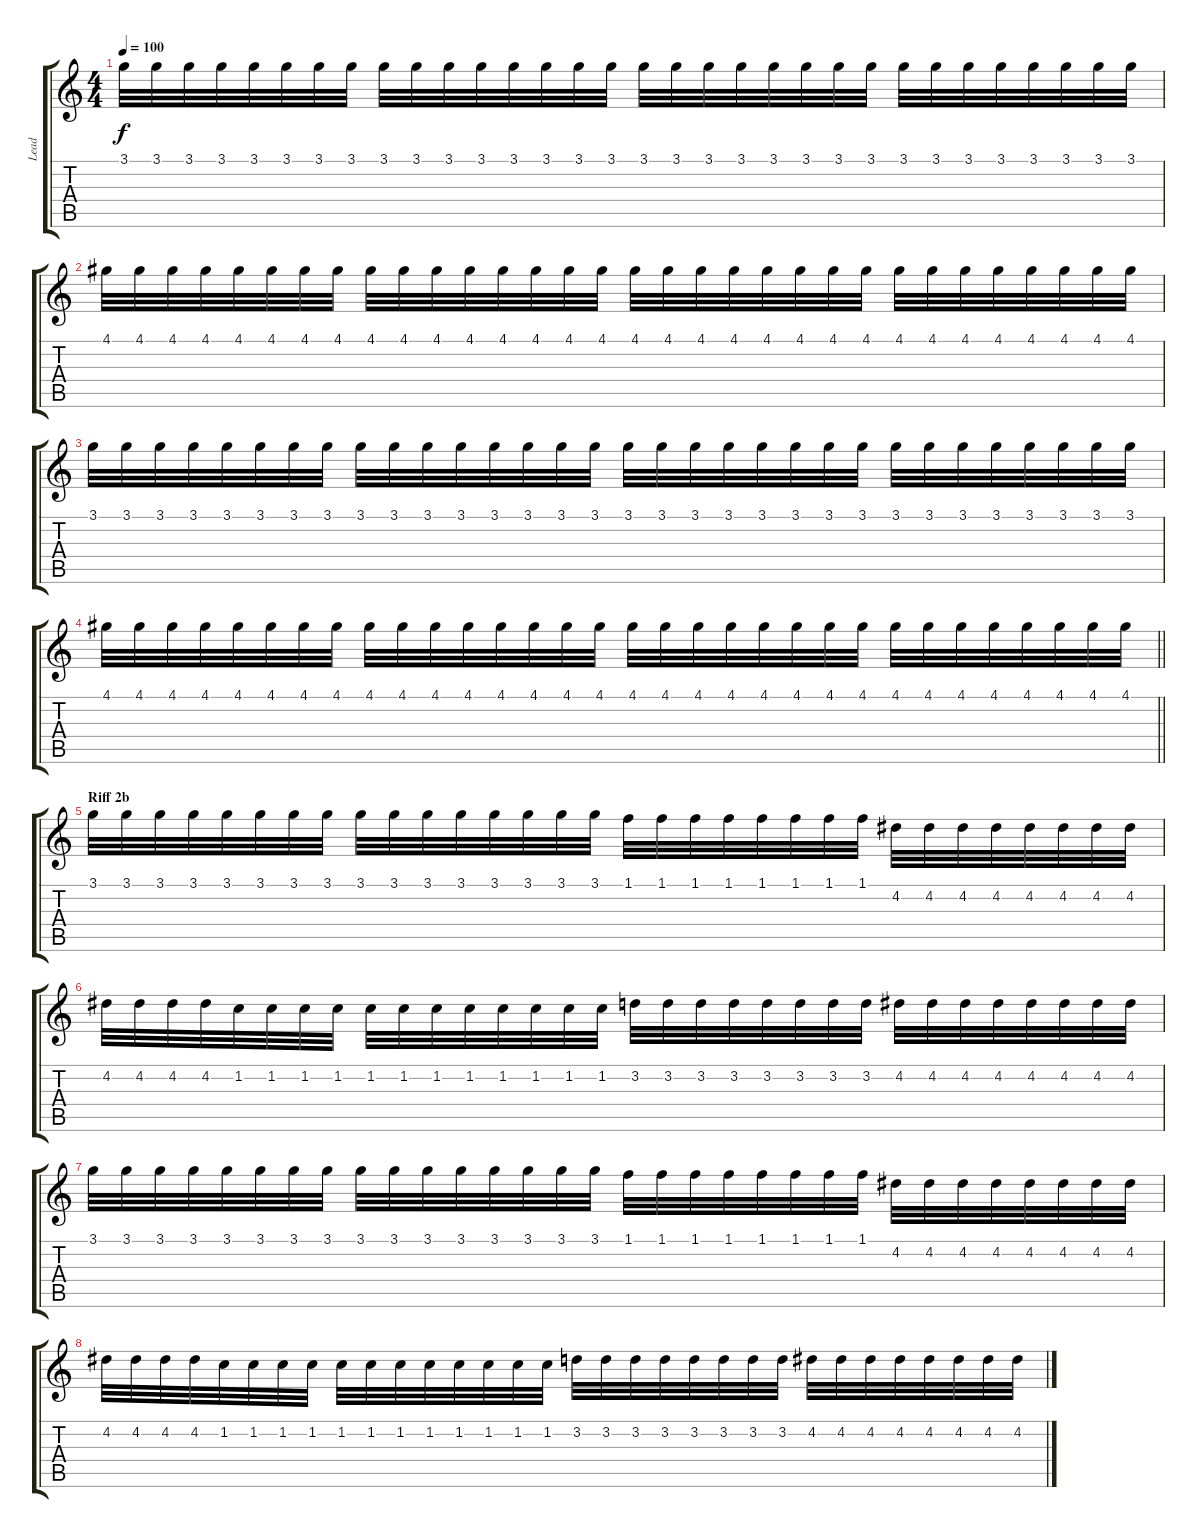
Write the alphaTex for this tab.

\track ("Lead" "Lead") {instrument distortionguitar}
\staff {score tabs}
\tuning (E4 B3 G3 D3 A2 E2) {hide}
\ts (4 4)
\tempo 100
\clef g2
\ks c
3.1.32{dy f} 3.1.32 3.1.32 3.1.32 3.1.32 3.1.32 3.1.32 3.1.32 3.1.32 3.1.32 3.1.32 3.1.32 3.1.32 3.1.32 3.1.32 3.1.32 3.1.32 3.1.32 3.1.32 3.1.32 3.1.32 3.1.32 3.1.32 3.1.32 3.1.32 3.1.32 3.1.32 3.1.32 3.1.32 3.1.32 3.1.32 3.1.32 |
4.1.32 4.1.32 4.1.32 4.1.32 4.1.32 4.1.32 4.1.32 4.1.32 4.1.32 4.1.32 4.1.32 4.1.32 4.1.32 4.1.32 4.1.32 4.1.32 4.1.32 4.1.32 4.1.32 4.1.32 4.1.32 4.1.32 4.1.32 4.1.32 4.1.32 4.1.32 4.1.32 4.1.32 4.1.32 4.1.32 4.1.32 4.1.32 |
3.1.32 3.1.32 3.1.32 3.1.32 3.1.32 3.1.32 3.1.32 3.1.32 3.1.32 3.1.32 3.1.32 3.1.32 3.1.32 3.1.32 3.1.32 3.1.32 3.1.32 3.1.32 3.1.32 3.1.32 3.1.32 3.1.32 3.1.32 3.1.32 3.1.32 3.1.32 3.1.32 3.1.32 3.1.32 3.1.32 3.1.32 3.1.32 |
\barLineRight lightlight
4.1.32 4.1.32 4.1.32 4.1.32 4.1.32 4.1.32 4.1.32 4.1.32 4.1.32 4.1.32 4.1.32 4.1.32 4.1.32 4.1.32 4.1.32 4.1.32 4.1.32 4.1.32 4.1.32 4.1.32 4.1.32 4.1.32 4.1.32 4.1.32 4.1.32 4.1.32 4.1.32 4.1.32 4.1.32 4.1.32 4.1.32 4.1.32 |
\section ("" "Riff 2b")
3.1.32 3.1.32 3.1.32 3.1.32 3.1.32 3.1.32 3.1.32 3.1.32 3.1.32 3.1.32 3.1.32 3.1.32 3.1.32 3.1.32 3.1.32 3.1.32 1.1.32 1.1.32 1.1.32 1.1.32 1.1.32 1.1.32 1.1.32 1.1.32 4.2.32 4.2.32 4.2.32 4.2.32 4.2.32 4.2.32 4.2.32 4.2.32 |
4.2.32 4.2.32 4.2.32 4.2.32 1.2.32 1.2.32 1.2.32 1.2.32 1.2.32 1.2.32 1.2.32 1.2.32 1.2.32 1.2.32 1.2.32 1.2.32 3.2.32 3.2.32 3.2.32 3.2.32 3.2.32 3.2.32 3.2.32 3.2.32 4.2.32 4.2.32 4.2.32 4.2.32 4.2.32 4.2.32 4.2.32 4.2.32 |
3.1.32 3.1.32 3.1.32 3.1.32 3.1.32 3.1.32 3.1.32 3.1.32 3.1.32 3.1.32 3.1.32 3.1.32 3.1.32 3.1.32 3.1.32 3.1.32 1.1.32 1.1.32 1.1.32 1.1.32 1.1.32 1.1.32 1.1.32 1.1.32 4.2.32 4.2.32 4.2.32 4.2.32 4.2.32 4.2.32 4.2.32 4.2.32 |
4.2.32 4.2.32 4.2.32 4.2.32 1.2.32 1.2.32 1.2.32 1.2.32 1.2.32 1.2.32 1.2.32 1.2.32 1.2.32 1.2.32 1.2.32 1.2.32 3.2.32 3.2.32 3.2.32 3.2.32 3.2.32 3.2.32 3.2.32 3.2.32 4.2.32 4.2.32 4.2.32 4.2.32 4.2.32 4.2.32 4.2.32 4.2.32
